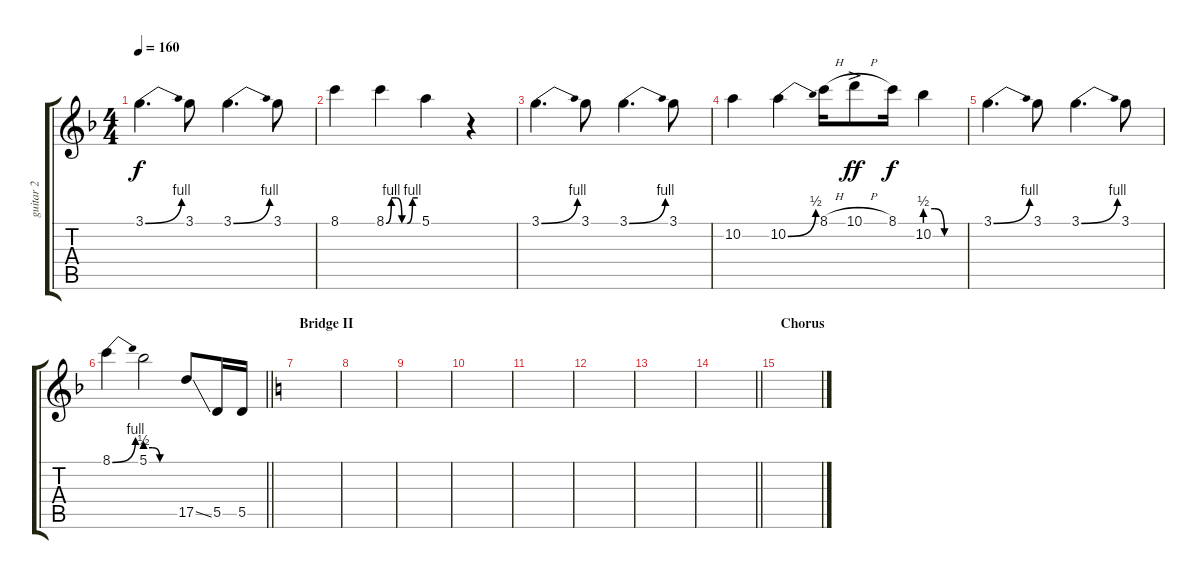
\track ("guitar 2" "guitar 2") {instrument overdrivenguitar}
\staff {score tabs}
\tuning (E4 B3 G3 D3 A2 E2) {hide}
\ts (4 4)
\tempo 160
\clef g2
\ks dminor
3.1{be (bend 0 0 60 4)}.4{d dy f} 3.1.8 3.1{be (bend 0 0 60 4)}.4{d} 3.1.8 |
8.1.4 8.1{be (custom 0 0 10 4 20 4 30 0 40 0 50 4 60 4)}.4 5.1.4 r.4 |
3.1{be (bend 0 0 60 4)}.4{d} 3.1.8 3.1{be (bend 0 0 60 4)}.4{d} 3.1.8 |
10.2.4 10.2{be (bend 0 0 60 2)}.4 8.1{h}.16 10.1{h ac}.8{dy ff} 8.1.16{dy f} 10.2{be (custom 0 2 15 2 30 0 60 0)}.4 |
3.1{be (bend 0 0 60 4)}.4{d} 3.1.8 3.1{be (bend 0 0 60 4)}.4{d} 3.1.8 |
\barLineRight lightlight
8.1{be (bend 0 0 60 4)}.4 5.1{be (custom 0 2 15 2 30 0 60 0)}.2 17.5{ss}.8 5.5.16 5.5.16 |
\section ("" "Bridge II")
\ks c
|
|
|
|
|
|
|
\barLineRight lightlight
|
\section ("" "Chorus")
